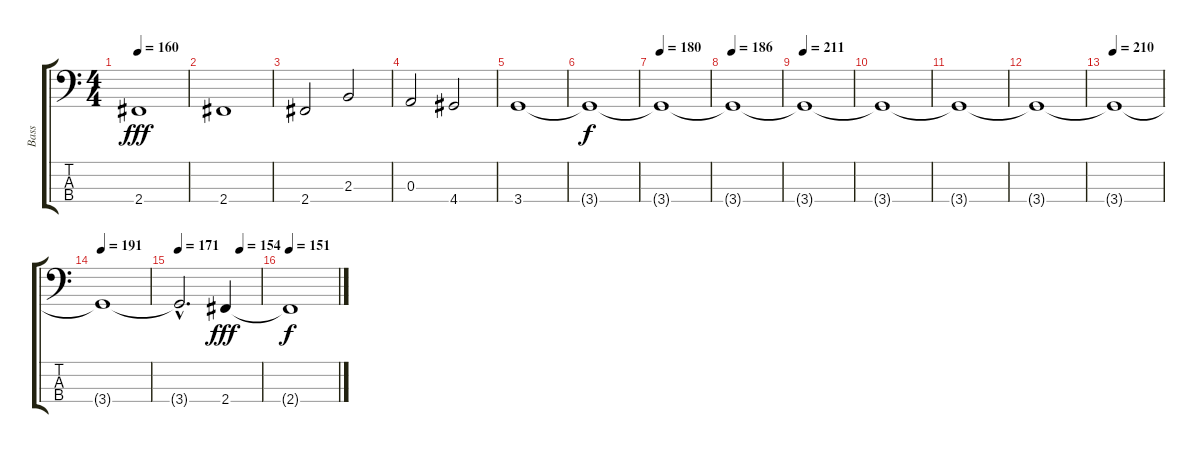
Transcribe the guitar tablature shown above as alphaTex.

\track ("Bass" "Bass") {instrument electricbasspick}
\staff {score tabs}
\tuning (G2 D2 A1 E1) {hide}
\ts (4 4)
\tempo 160
\clef f4
\ks c
2.4.1{dy fff} |
2.4.1 |
2.4.2 2.3.2 |
0.3.2 4.4.2 |
3.4.1 |
3.4{t}.1{dy f} |
\tempo 180
3.4{t}.1 |
\tempo 186
3.4{t}.1 |
\tempo 211
3.4{t}.1 |
3.4{t}.1 |
3.4{t}.1 |
3.4{t}.1 |
\tempo 210
3.4{t}.1 |
\tempo 191
3.4{t}.1 |
\tempo 171
\tempo (154 0.75)
3.4{hac t}.2{d} 2.4.4{dy fff} |
\tempo 151
2.4{t}.1{dy f}
